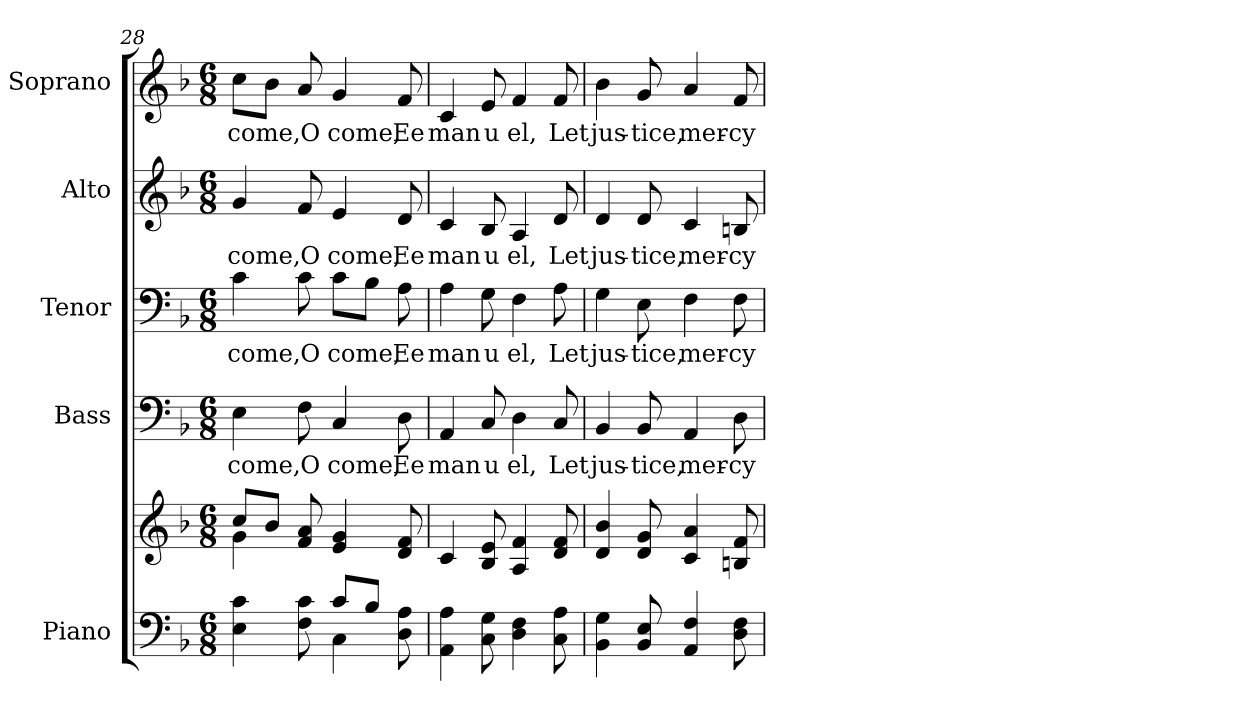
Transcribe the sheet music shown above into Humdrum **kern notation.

**kern	**kern	**kern	**text	**kern	**text	**kern	**text	**kern	**text
*part5	*part5	*part4	*part4	*part3	*part3	*part2	*part2	*part1	*part1
*staff6	*staff5	*staff4	*staff4	*staff3	*staff3	*staff2	*staff2	*staff1	*staff1
*I"Piano	*	*I"Bass	*	*I"Tenor	*	*I"Alto	*	*I"Soprano	*
*I'Pno.	*	*I'B.	*	*I'T.	*	*I'A.	*	*I'S.	*
*clefF4	*clefG2	*clefF4	*	*clefF4	*	*clefG2	*	*clefG2	*
*k[b-]	*k[b-]	*k[b-]	*	*k[b-]	*	*k[b-]	*	*k[b-]	*
*F:	*F:	*F:	*	*F:	*	*F:	*	*F:	*
*M6/8	*M6/8	*M6/8	*	*M6/8	*	*M6/8	*	*M6/8	*
=28	=28	=28	=28	=28	=28	=28	=28	=28	=28
*^	*^	*	*	*	*	*	*	*	*
!	!	!	!	!	!LO:LY:b:color=#000000	!	!	!	!	!	!
!	!	!	!	!	!	!	!LO:LY:b:color=#000000	!	!	!	!
!	!	!	!	!	!	!	!	!	!LO:LY:b:color=#000000	!	!
!	!	!	!	!	!	!	!	!	!	!	!LO:LY:b:color=#000000
4Ei\ 4ci	4.ryy	8cci/L	4gi\	4Ei\	come,	4ci\	come,	4gi/	come,	8cci\L	come,
.	.	8b-i/J	.	.	.	.	.	.	.	8b-i\J	.
!	!	!	!	!	!LO:LY:b:color=#000000	!	!	!	!	!	!
!	!	!	!	!	!	!	!LO:LY:b:color=#000000	!	!	!	!
!	!	!	!	!	!	!	!	!	!LO:LY:b:color=#000000	!	!
!	!	!	!	!	!	!	!	!	!	!	!LO:LY:b:color=#000000
8Fi\ 8ci	.	8fi/ 8ai	8ryy	8Fi\	O	8ci\	O	8fi/	O	8ai/	O
!	!	!	!	!	!LO:LY:b:color=#000000	!	!	!	!	!	!
!	!	!	!	!	!	!	!LO:LY:b:color=#000000	!	!	!	!
!	!	!	!	!	!	!	!	!	!LO:LY:b:color=#000000	!	!
!	!	!	!	!	!	!	!	!	!	!	!LO:LY:b:color=#000000
8ci/L	4Ci\	4ei/ 4gi	4.ryy	4Ci/	come,	8ci\L	come,	4ei/	come,	4gi/	come,
8B-i/J	.	.	.	.	.	8B-i\J	.	.	.	.	.
!	!	!	!	!	!LO:LY:b:color=#000000	!	!	!	!	!	!
!	!	!	!	!	!	!	!LO:LY:b:color=#000000	!	!	!	!
!	!	!	!	!	!	!	!	!	!LO:LY:b:color=#000000	!	!
!	!	!	!	!	!	!	!	!	!	!	!LO:LY:b:color=#000000
8Di\ 8Ai	8ryy	8di/ 8fi	.	8Di\	Ee	8Ai\	Ee	8di/	Ee	8fi/	Ee
*v	*v	*	*	*	*	*	*	*	*	*	*
*	*v	*v	*	*	*	*	*	*	*	*
=29	=29	=29	=29	=29	=29	=29	=29	=29	=29
*^	*	*	*	*	*	*	*	*	*
!	!	!	!	!LO:LY:b:color=#000000	!	!	!	!	!	!
*v	*v	*	*	*	*	*	*	*	*	*
*^	*	*	*	*	*	*	*	*	*
!	!	!	!	!	!	!LO:LY:b:color=#000000	!	!	!	!
*v	*v	*	*	*	*	*	*	*	*	*
*^	*	*	*	*	*	*	*	*	*
!	!	!	!	!	!	!	!	!LO:LY:b:color=#000000	!	!
*v	*v	*	*	*	*	*	*	*	*	*
*^	*	*	*	*	*	*	*	*	*
!	!	!	!	!	!	!	!	!	!	!LO:LY:b:color=#000000
*v	*v	*	*	*	*	*	*	*	*	*
4AAi\ 4Ai	4ci/	4AAi/	man	4Ai\	man	4ci/	man	4ci/	man
!	!	!	!LO:LY:b:color=#000000	!	!	!	!	!	!
!	!	!	!	!	!LO:LY:b:color=#000000	!	!	!	!
!	!	!	!	!	!	!	!LO:LY:b:color=#000000	!	!
!	!	!	!	!	!	!	!	!	!LO:LY:b:color=#000000
8Ci\ 8Gi	8B-i/ 8ei	8Ci/	u	8Gi\	u	8B-i/	u	8ei/	u
!	!	!	!LO:LY:b:color=#000000	!	!	!	!	!	!
!	!	!	!	!	!LO:LY:b:color=#000000	!	!	!	!
!	!	!	!	!	!	!	!LO:LY:b:color=#000000	!	!
!	!	!	!	!	!	!	!	!	!LO:LY:b:color=#000000
4Di\ 4Fi	4Ai/ 4fi	4Di\	el,	4Fi\	el,	4Ai/	el,	4fi/	el,
!	!	!	!LO:LY:b:color=#000000	!	!	!	!	!	!
!	!	!	!	!	!LO:LY:b:color=#000000	!	!	!	!
!	!	!	!	!	!	!	!LO:LY:b:color=#000000	!	!
!	!	!	!	!	!	!	!	!	!LO:LY:b:color=#000000
8Ci\ 8Ai	8di/ 8fi	8Ci/	Let	8Ai\	Let	8di/	Let	8fi/	Let
!!LO:PB:g=z
=30	=30	=30	=30	=30	=30	=30	=30	=30	=30
!	!	!	!LO:LY:b:color=#000000	!	!	!	!	!	!
!	!	!	!	!	!LO:LY:b:color=#000000	!	!	!	!
!	!	!	!	!	!	!	!LO:LY:b:color=#000000	!	!
!	!	!	!	!	!	!	!	!	!LO:LY:b:color=#000000
4BB-i\ 4Gi	4di/ 4b-i	4BB-i/	jus-	4Gi\	jus-	4di/	jus-	4b-i\	jus-
!	!	!	!LO:LY:b:color=#000000	!	!	!	!	!	!
!	!	!	!	!	!LO:LY:b:color=#000000	!	!	!	!
!	!	!	!	!	!	!	!LO:LY:b:color=#000000	!	!
!	!	!	!	!	!	!	!	!	!LO:LY:b:color=#000000
8BB-i/ 8Ei	8di/ 8gi	8BB-i/	-tice,	8Ei\	-tice,	8di/	-tice,	8gi/	-tice,
!	!	!	!LO:LY:b:color=#000000	!	!	!	!	!	!
!	!	!	!	!	!LO:LY:b:color=#000000	!	!	!	!
!	!	!	!	!	!	!	!LO:LY:b:color=#000000	!	!
!	!	!	!	!	!	!	!	!	!LO:LY:b:color=#000000
4AAi/ 4Fi	4ci/ 4ai	4AAi/	mer-	4Fi\	mer-	4ci/	mer-	4ai/	mer-
!	!	!	!LO:LY:b:color=#000000	!	!	!	!	!	!
!	!	!	!	!	!LO:LY:b:color=#000000	!	!	!	!
!	!	!	!	!	!	!	!LO:LY:b:color=#000000	!	!
!	!	!	!	!	!	!	!	!	!LO:LY:b:color=#000000
8Di\ 8Fi	8Bni/ 8fi	8Di\	-cy	8Fi\	-cy	8Bni/	-cy	8fi/	-cy
=	=	=	=	=	=	=	=	=	=
*-	*-	*-	*-	*-	*-	*-	*-	*-	*-
